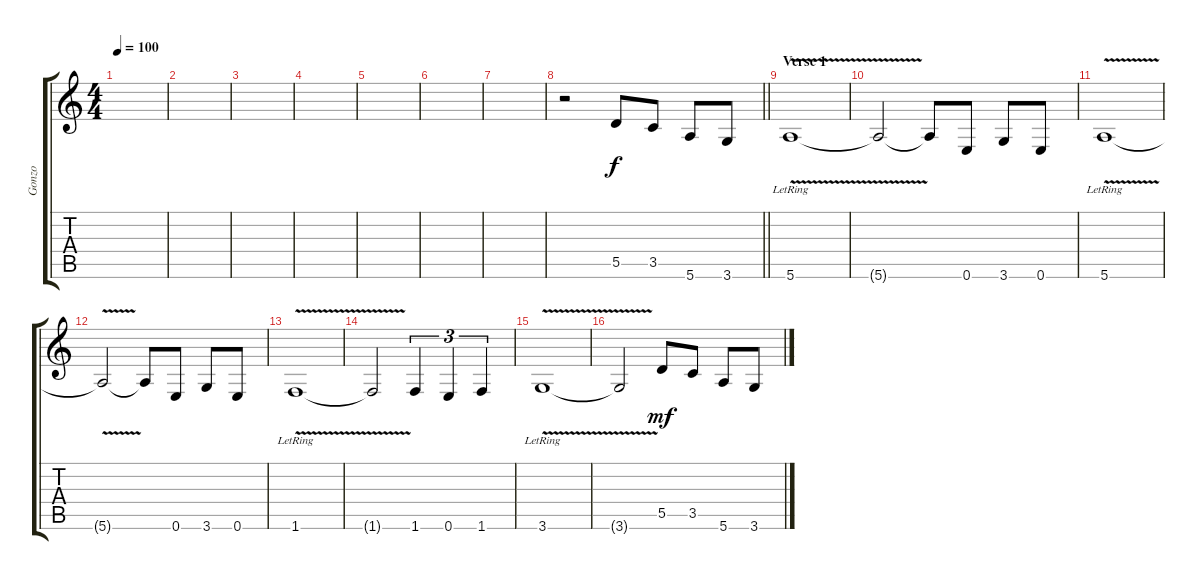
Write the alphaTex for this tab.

\track ("Gonzo" "Gonzo") {instrument acousticguitarsteel}
\staff {score tabs}
\tuning (E4 B3 G3 D3 A2 E2) {hide}
\ts (4 4)
\tempo 100
\clef g2
\ks c
|
|
|
|
|
|
|
\barLineRight lightlight
r.2{volume 12 instrument acousticguitarsteel} 5.5.8 3.5.8 5.6.8 3.6.8 |
\section ("" "Verse 1")
5.6{v lr}.1{dy f} |
5.6{t}.2 5.6{t}.8 0.6.8 3.6.8 0.6.8 |
5.6{v lr}.1 |
5.6{t}.2 5.6{t}.8 0.6.8 3.6.8 0.6.8 |
1.6{v lr}.1 |
1.6{t}.2 1.6.4{tu (3 2)} 0.6.4{tu (3 2)} 1.6.4{tu (3 2)} |
3.6{v lr}.1 |
3.6{t}.2 5.5.8{dy mf} 3.5.8 5.6.8 3.6.8
